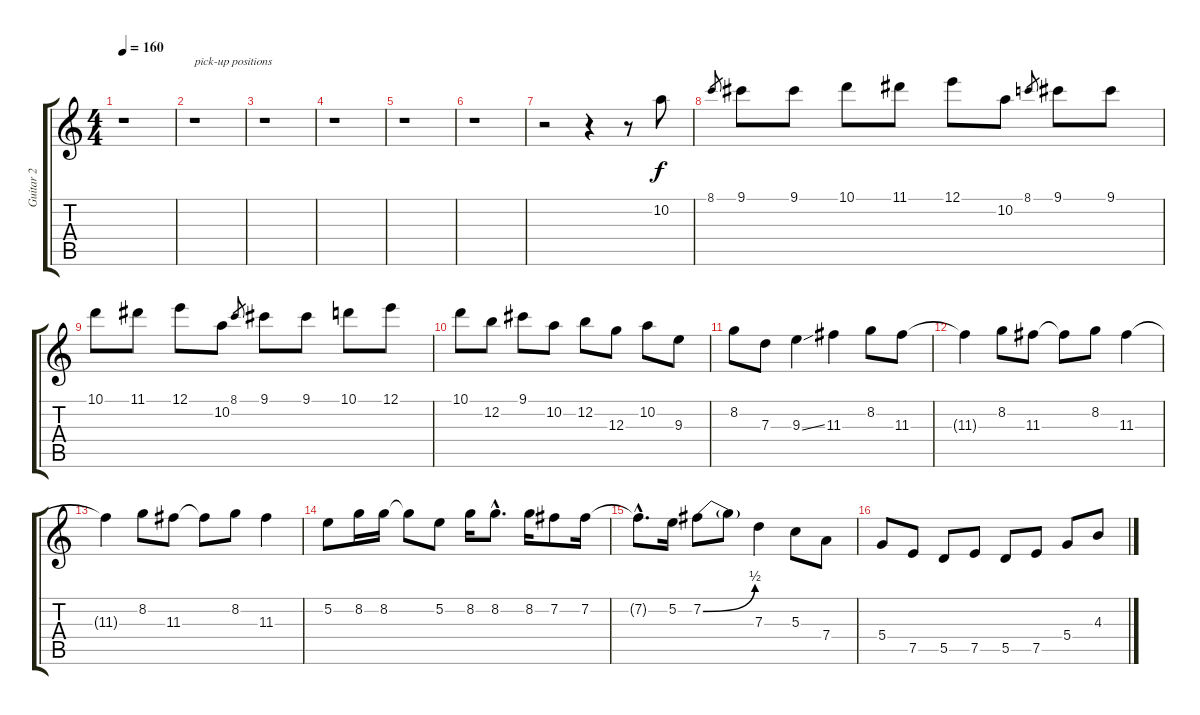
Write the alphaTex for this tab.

\track ("Guitar 2" "Guitar 2") {instrument overdrivenguitar}
\staff {score tabs}
\tuning (E4 B3 G3 D3 A2 E2) {hide}
\ts (4 4)
\tempo 160
\clef g2
\ks c
r.1{dy f} |
r.1{txt "pick-up positions"} |
r.1 |
r.1 |
r.1 |
r.1 |
r.2 r.4 r.8 10.2.8 |
8.1.8{gr} 9.1.8 9.1.8 10.1.8 11.1.8 12.1.8 10.2.8 8.1.8{gr} 9.1.8 9.1.8 |
10.1.8 11.1.8 12.1.8 10.2.8 8.1.8{gr} 9.1.8 9.1.8 10.1.8 12.1.8 |
10.1.8 12.2.8 9.1.8 10.2.8 12.2.8 12.3.8 10.2.8 9.3.8 |
8.2.8 7.3.8 9.3{ss}.4 11.3.4 8.2.8 11.3.8 |
11.3{t}.4 8.2.8 11.3.8 11.3{t}.8 8.2.8 11.3.4 |
11.3{t}.4 8.2.8 11.3.8 11.3{t}.8 8.2.8 11.3.4 |
5.2.8 8.2.16 8.2.16 8.2{t}.8 5.2.8 8.2.16 8.2{hac}.8{d} 8.2.16 7.2.8 7.2.16 |
7.2{hac t}.8{d} 5.2.16 7.2{be (bend 0 0 60 2)}.8 7.2{t}.8 7.3.4 5.3.8 7.4.8 |
5.4.8 7.5.8 5.5.8 7.5.8 5.5.8 7.5.8 5.4.8 4.3.8
